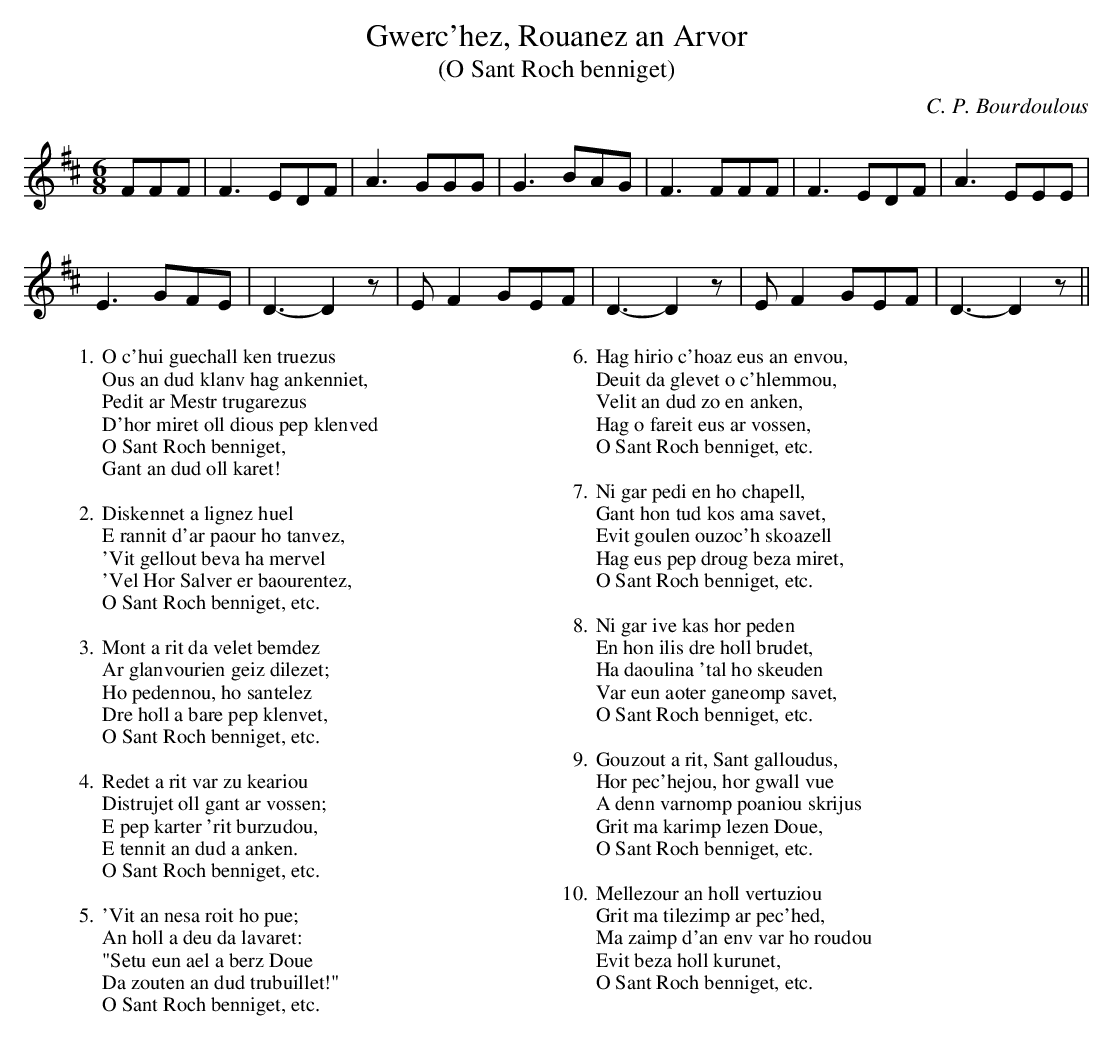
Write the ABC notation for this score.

X:1
T:Gwerc'hez, Rouanez an Arvor
T:(O Sant Roch benniget)
C:C. P. Bourdoulous
M:6/8
L:1/8
K:D
FFF|F3 EDF|A3 GGG|G3 BAG|F3 FFF|F3 EDF|A3 EEE|
E3GFE|D3- D2z|EF2 GEF|D3- D2z|EF2 GEF|D3- D2z||
W:1. O c'hui guechall ken truezus
W:Ous an dud klanv hag ankenniet,
W:Pedit ar Mestr trugarezus
W:D'hor miret oll dious pep klenved
W:  O Sant Roch benniget,
W:  Gant an dud oll karet!
W:
W:2. Diskennet a lignez huel
W:E rannit d'ar paour ho tanvez,
W:'Vit gellout beva ha mervel
W:'Vel Hor Salver er baourentez,
W:  O Sant Roch benniget, etc.
W:
W:3. Mont a rit da velet bemdez
W:Ar glanvourien geiz dilezet;
W:Ho pedennou, ho santelez
W:Dre holl a bare pep klenvet,
W:  O Sant Roch benniget, etc.
W:
W:4. Redet a rit var zu keariou
W:Distrujet oll gant ar vossen;
W:E pep karter 'rit burzudou,
W:E tennit an dud a anken.
W:  O Sant Roch benniget, etc.
W:
W:5. 'Vit an nesa roit ho pue;
W:An holl a deu da lavaret:
W:"Setu eun ael a berz Doue
W:Da zouten an dud trubuillet!"
W:  O Sant Roch benniget, etc.
W:
W:6. Hag hirio c'hoaz eus an envou,
W:Deuit da glevet o c'hlemmou,
W:Velit an dud zo en anken,
W:Hag o fareit eus ar vossen,
W:  O Sant Roch benniget, etc.
W:
W:7. Ni gar pedi en ho chapell,
W:Gant hon tud kos ama savet,
W:Evit goulen ouzoc'h skoazell
W:Hag eus pep droug beza miret,
W:  O Sant Roch benniget, etc.
W:
W:8. Ni gar ive kas hor peden
W:En hon ilis dre holl brudet,
W:Ha daoulina 'tal ho skeuden
W:Var eun aoter ganeomp savet,
W:  O Sant Roch benniget, etc.
W:
W:9. Gouzout a rit, Sant galloudus,
W:Hor pec'hejou, hor gwall vue
W:A denn varnomp poaniou skrijus
W:Grit ma karimp lezen Doue,
W:  O Sant Roch benniget, etc.
W:
W:10. Mellezour an holl vertuziou
W:Grit ma tilezimp ar pec'hed,
W:Ma zaimp d'an env var ho roudou
W:Evit beza holl kurunet,
W:  O Sant Roch benniget, etc.
